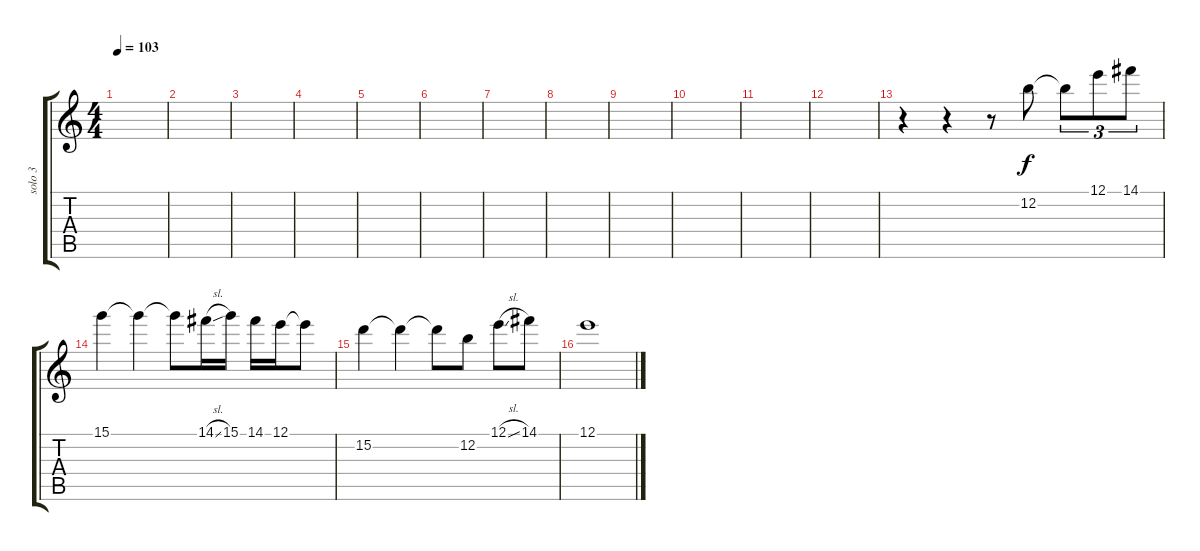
\track ("solo 3" "solo 3") {instrument acousticguitarsteel}
\staff {score tabs}
\tuning (E4 B3 G3 D3 A2 E2) {hide}
\ts (4 4)
\tempo 103
\clef g2
\ks c
|
|
|
|
|
|
|
|
|
|
|
|
r.4 r.4 r.8 12.2.8 12.2{t}.8{tu (3 2)} 12.1.8{tu (3 2)} 14.1.8{tu (3 2)} |
15.1.4 15.1{t}.4 15.1{t}.8 14.1{sl}.16 15.1.16 14.1.16 12.1.16 12.1{t}.8 |
15.2.4 15.2{t}.4 15.2{t}.8 12.2.8 12.1{sl}.8 14.1.8 |
12.1.1
